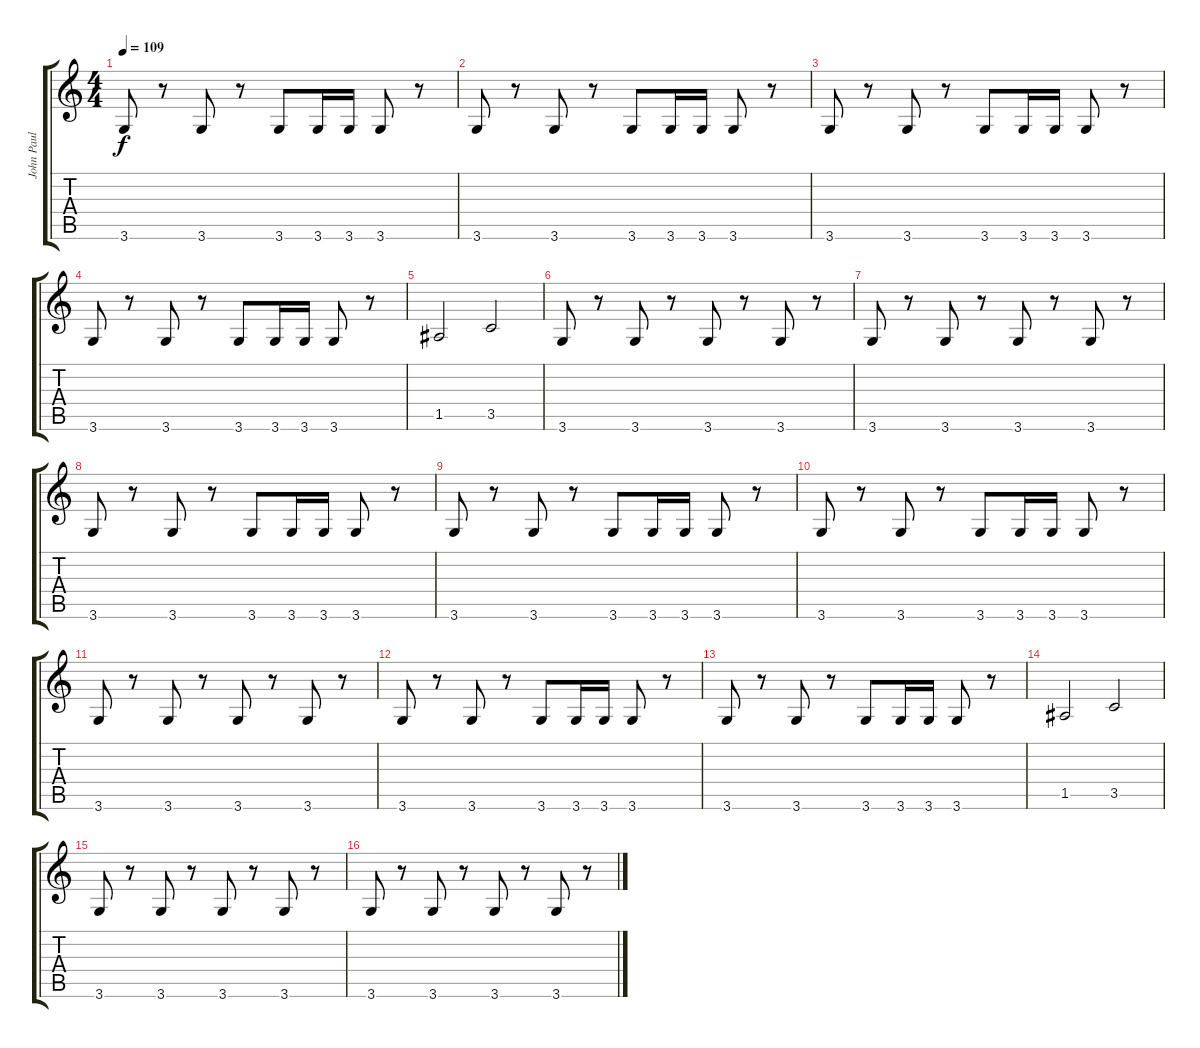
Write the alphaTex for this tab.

\track ("John Paul Jones (Bass)" "John Paul ") {instrument electricbasspick}
\staff {score tabs}
\tuning (E4 B3 G3 D3 A2 E2) {hide}
\ts (4 4)
\tempo 109
\clef g2
\ks c
3.6.8{dy f} r.8 3.6.8 r.8 3.6.8 3.6.16 3.6.16 3.6.8 r.8 |
3.6.8 r.8 3.6.8 r.8 3.6.8 3.6.16 3.6.16 3.6.8 r.8 |
3.6.8 r.8 3.6.8 r.8 3.6.8 3.6.16 3.6.16 3.6.8 r.8 |
3.6.8 r.8 3.6.8 r.8 3.6.8 3.6.16 3.6.16 3.6.8 r.8 |
1.5.2 3.5.2 |
3.6.8 r.8 3.6.8 r.8 3.6.8 r.8 3.6.8 r.8 |
3.6.8 r.8 3.6.8 r.8 3.6.8 r.8 3.6.8 r.8 |
3.6.8 r.8 3.6.8 r.8 3.6.8 3.6.16 3.6.16 3.6.8 r.8 |
3.6.8 r.8 3.6.8 r.8 3.6.8 3.6.16 3.6.16 3.6.8 r.8 |
3.6.8 r.8 3.6.8 r.8 3.6.8 3.6.16 3.6.16 3.6.8 r.8 |
3.6.8 r.8 3.6.8 r.8 3.6.8 r.8 3.6.8 r.8 |
3.6.8 r.8 3.6.8 r.8 3.6.8 3.6.16 3.6.16 3.6.8 r.8 |
3.6.8 r.8 3.6.8 r.8 3.6.8 3.6.16 3.6.16 3.6.8 r.8 |
1.5.2 3.5.2 |
3.6.8 r.8 3.6.8 r.8 3.6.8 r.8 3.6.8 r.8 |
3.6.8 r.8 3.6.8 r.8 3.6.8 r.8 3.6.8 r.8
